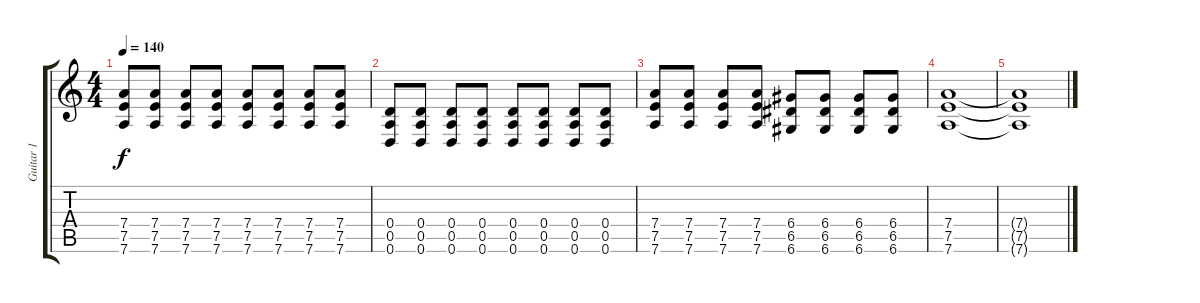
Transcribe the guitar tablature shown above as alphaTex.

\track ("Guitar 1" "Guitar 1") {instrument acousticguitarnylon}
\staff {score tabs}
\tuning (E4 B3 G3 D3 A2 D2) {hide}
\ts (4 4)
\tempo 140
\clef g2
\ks c
(7.4 7.5 7.6).8{dy f} (7.4 7.5 7.6).8 (7.4 7.5 7.6).8 (7.4 7.5 7.6).8 (7.4 7.5 7.6).8 (7.4 7.5 7.6).8 (7.4 7.5 7.6).8 (7.4 7.5 7.6).8 |
(0.4 0.5 0.6).8 (0.4 0.5 0.6).8 (0.4 0.5 0.6).8 (0.4 0.5 0.6).8 (0.4 0.5 0.6).8 (0.4 0.5 0.6).8 (0.4 0.5 0.6).8 (0.4 0.5 0.6).8 |
(7.4 7.5 7.6).8 (7.4 7.5 7.6).8 (7.4 7.5 7.6).8 (7.4 7.5 7.6).8 (6.4 6.5 6.6).8 (6.4 6.5 6.6).8 (6.4 6.5 6.6).8 (6.4 6.5 6.6).8 |
(7.4 7.5 7.6).1 |
(7.4{t} 7.5{t} 7.6{t}).1
